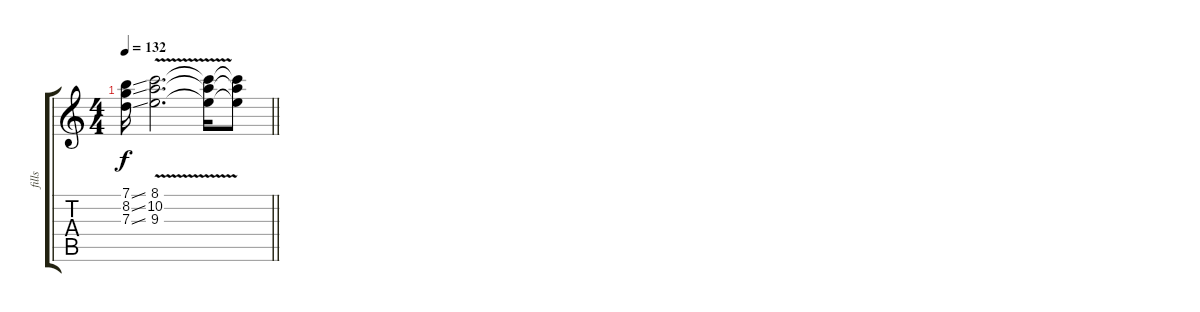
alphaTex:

\track ("fills" "fills") {instrument distortionguitar}
\staff {score tabs}
\tuning (E4 B3 G3 D3 A2 E2) {hide}
\ts (4 4)
\tempo 132
\clef g2
\barLineRight lightlight
\ks c
(7.1{ss} 8.2{ss} 7.3{ss}).16{dy f} (8.1{v} 10.2{v} 9.3{v}).2{d} (8.1{t} 10.2{t} 9.3{t}).16 (8.1{t} 10.2{t} 9.3{t}).8
